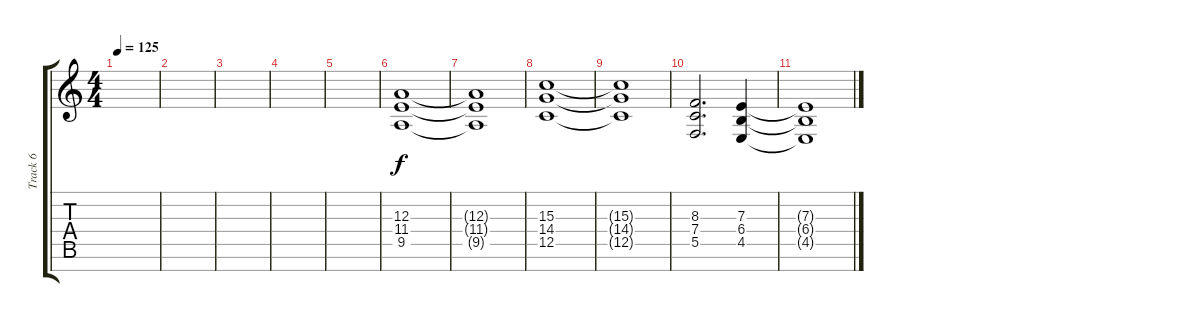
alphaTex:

\track ("Track 6" "Track 6") {instrument synthstrings1}
\staff {score tabs}
\tuning (G4 D4 A3 F3 C3 G2 C2) {hide}
\ts (4 4)
\tempo 125
\clef g2
\ks c
|
|
|
|
|
(12.3 11.4 9.5).1 |
(12.3{t} 11.4{t} 9.5{t}).1 |
(15.3 14.4 12.5).1 |
(15.3{t} 14.4{t} 12.5{t}).1 |
(8.3 7.4 5.5).2{d} (7.3 6.4 4.5).4 |
(7.3{t} 6.4{t} 4.5{t}).1
